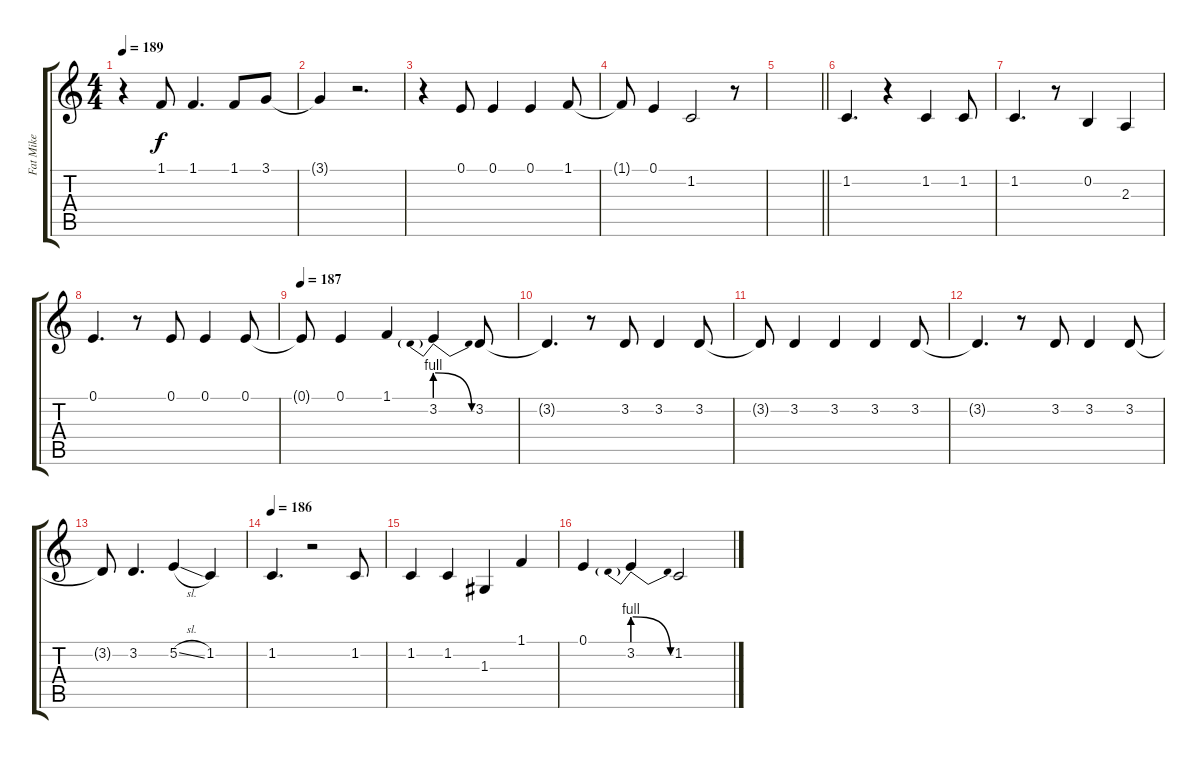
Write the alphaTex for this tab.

\track ("Fat Mike" "Fat Mike") {instrument bassoon}
\staff {score tabs}
\tuning (E4 B3 G3 D3 A2 E2) {hide}
\ts (4 4)
\tempo 189
\clef g2
\ks c
r.4{dy f balance 0 instrument tenorsax} 1.1.8 1.1.4{d} 1.1.8 3.1.8 |
3.1{t}.4 r.2{d} |
r.4{balance 8 instrument bassoon} 0.1.8 0.1.4 0.1.4 1.1.8 |
1.1{t}.8 0.1.4 1.2.2 r.8 |
\barLineRight lightlight
|
\section ("" "")
1.2.4{d} r.4 1.2.4 1.2.8 |
1.2.4{d} r.8 0.2.4 2.3.4 |
0.1.4{d} r.8 0.1.8 0.1.4 0.1.8 |
\tempo 187
0.1{t}.8 0.1.4 1.1.4 3.2{be (prebendrelease 0 4 60 0)}.4 3.2.8 |
3.2{t}.4{d} r.8 3.2.8 3.2.4 3.2.8 |
3.2{t}.8 3.2.4 3.2.4 3.2.4 3.2.8 |
3.2{t}.4{d} r.8 3.2.8 3.2.4 3.2.8 |
3.2{t}.8 3.2.4{d} 5.2{sl}.4 1.2.4 |
\tempo 186
1.2.4{d} r.2 1.2.8 |
1.2.4 1.2.4 1.3.4 1.1.4 |
0.1.4 3.2{be (prebendrelease 0 4 60 0)}.4 1.2.2
